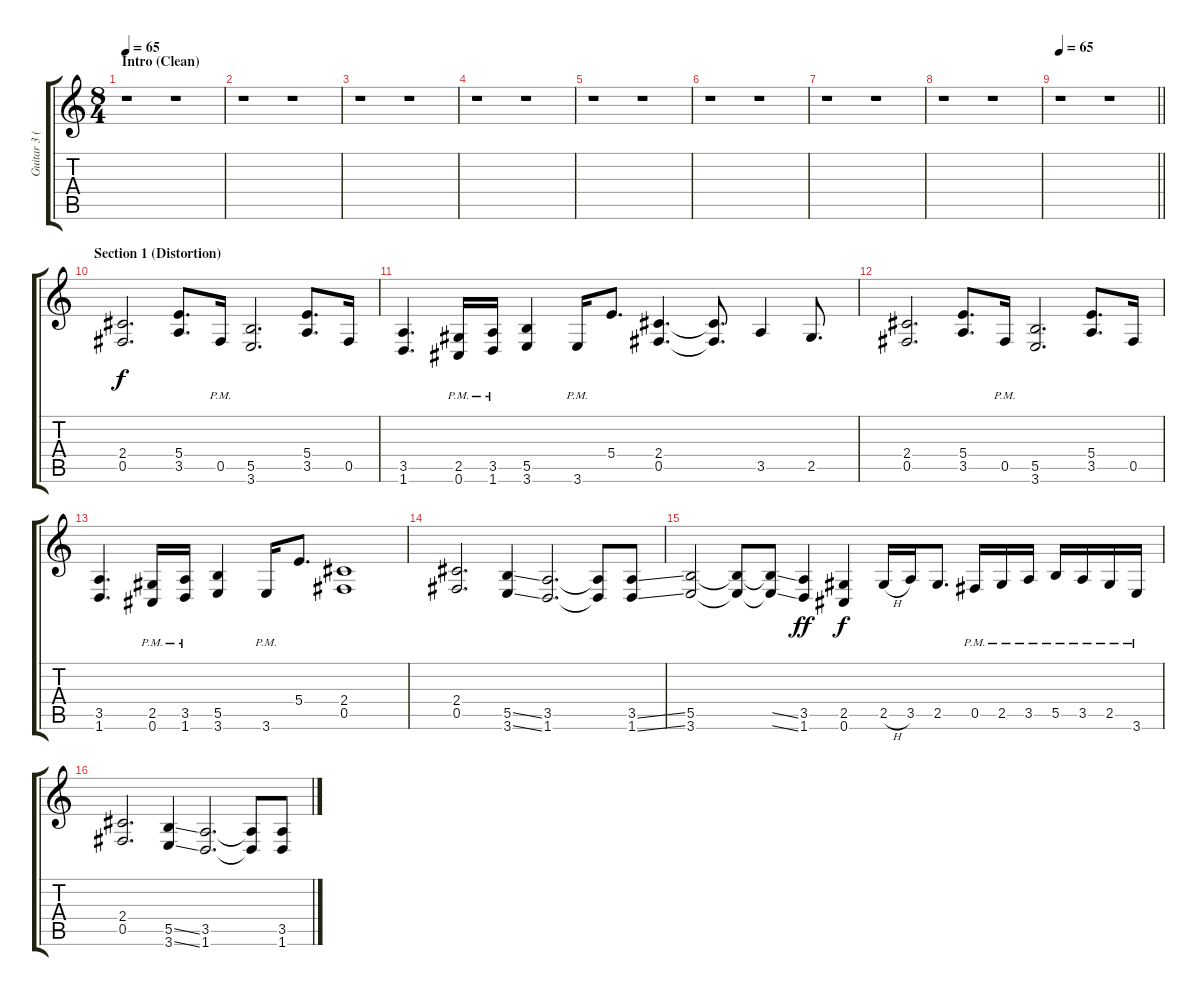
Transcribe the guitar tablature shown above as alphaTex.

\track ("Guitar 3 (Distortion)" "Guitar 3 (") {instrument distortionguitar}
\staff {score tabs}
\tuning (Db4 Ab3 E3 B2 Gb2 Db2) {hide}
\ts (8 4)
\section ("" "Intro (Clean)")
\tempo 65
\tempo 80
\tempo 65
\clef g2
\ks c
r.1{dy f instrument distortionguitar} r.1 |
r.1 r.1 |
r.1 r.1 |
r.1 r.1 |
r.1 r.1 |
r.1 r.1 |
r.1 r.1 |
r.1 r.1 |
\tempo 65
\barLineRight lightlight
r.1 r.1 |
\section ("" "Section 1 (Distortion)")
(2.4 0.5).2{d} (5.4 3.5).8{d} 0.5{pm}.16 (5.5 3.6).2{d} (5.4 3.5).8{d} 0.5.16 |
(3.5 1.6).4{d} (2.5{pm} 0.6{pm}).16 (3.5{pm} 1.6{pm}).16 (5.5 3.6).4 3.6{pm}.16 5.4.8{d} (2.4 0.5).4{d} (2.4{t} 0.5{t}).8{d} 3.5.4 2.5.8{d} |
(2.4 0.5).2{d} (5.4 3.5).8{d} 0.5{pm}.16 (5.5 3.6).2{d} (5.4 3.5).8{d} 0.5.16 |
(3.5 1.6).4{d} (2.5{pm} 0.6{pm}).16 (3.5{pm} 1.6{pm}).16 (5.5 3.6).4 3.6{pm}.16 5.4.8{d} (2.4 0.5).1 |
(2.4 0.5).2{d} (5.5{ss} 3.6{ss}).4 (3.5 1.6).2{d} (3.5{t} 1.6{t}).8 (3.5{ss} 1.6{ss}).8 |
(5.5 3.6).2 (5.5{t} 3.6{t}).8 (5.5{ss t} 3.6{ss t}).8 (3.5 1.6).4{dy ff} (2.5 0.6).4{dy f} 2.5{h}.16 3.5.16 2.5.8{d} 0.5{pm}.16 2.5{pm}.16 3.5{pm}.16 5.5{pm}.16 3.5{pm}.16 2.5{pm}.16 3.6{pm}.16 |
(2.4 0.5).2{d} (5.5{ss} 3.6{ss}).4 (3.5 1.6).2{d} (3.5{t} 1.6{t}).8 (3.5{ss} 1.6{ss}).8
